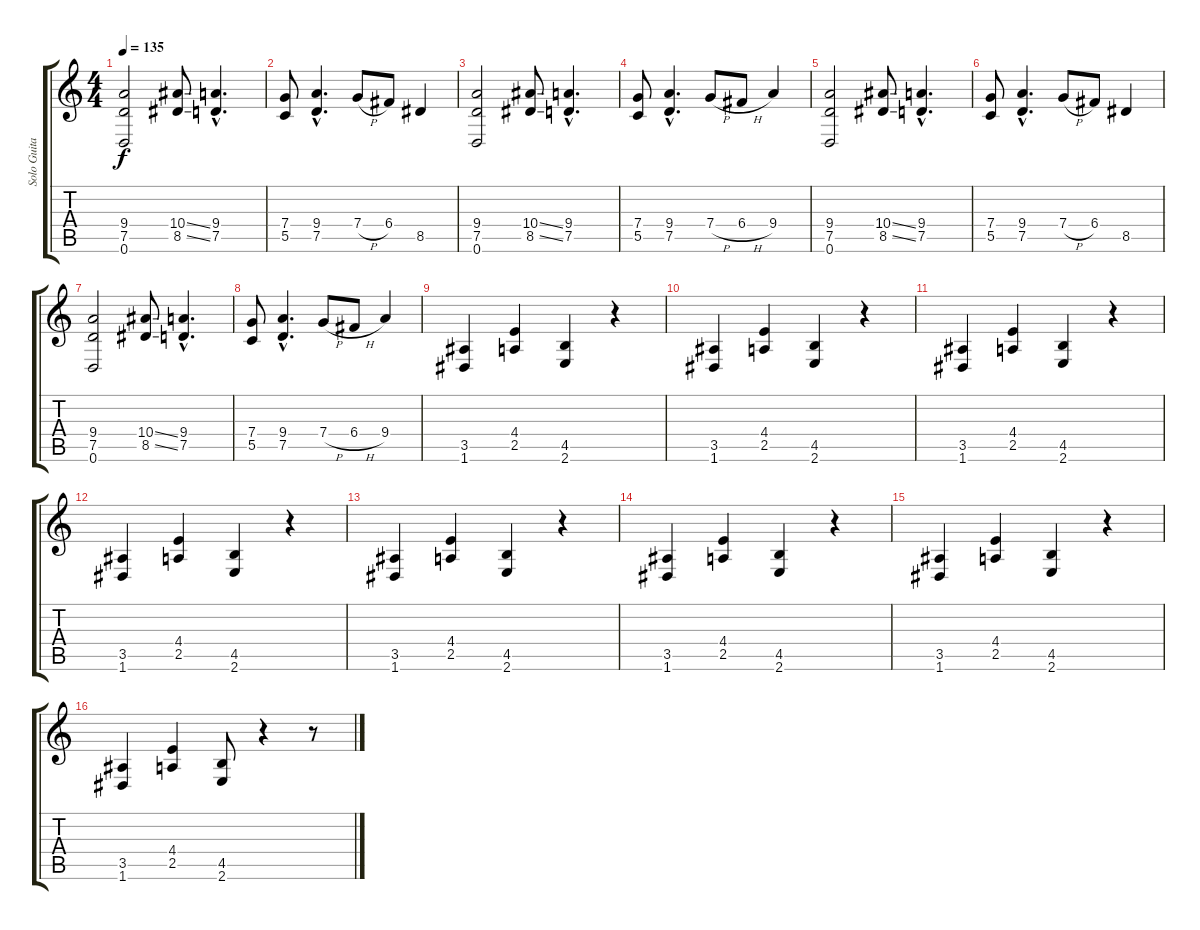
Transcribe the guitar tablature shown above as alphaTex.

\track ("Solo Guitar" "Solo Guita") {instrument distortionguitar}
\staff {score tabs}
\tuning (D4 A3 F3 C3 G2 D2) {hide}
\ts (4 4)
\tempo 135
\clef g2
\ks c
(9.4 7.5 0.6).2{dy f} (10.4{ss} 8.5{ss}).8 (9.4{hac} 7.5{hac}).4{d} |
(7.4 5.5).8 (9.4{hac} 7.5{hac}).4{d} 7.4{h}.8 6.4.8 8.5.4 |
(9.4 7.5 0.6).2 (10.4{ss} 8.5{ss}).8 (9.4{hac} 7.5{hac}).4{d} |
(7.4 5.5).8 (9.4{hac} 7.5{hac}).4{d} 7.4{h}.8 6.4{h}.8 9.4.4 |
(9.4 7.5 0.6).2 (10.4{ss} 8.5{ss}).8 (9.4{hac} 7.5{hac}).4{d} |
(7.4 5.5).8 (9.4{hac} 7.5{hac}).4{d} 7.4{h}.8 6.4.8 8.5.4 |
(9.4 7.5 0.6).2 (10.4{ss} 8.5{ss}).8 (9.4{hac} 7.5{hac}).4{d} |
(7.4 5.5).8 (9.4{hac} 7.5{hac}).4{d} 7.4{h}.8 6.4{h}.8 9.4.4 |
(3.5 1.6).4 (4.4 2.5).4 (4.5 2.6).4 r.4 |
(3.5 1.6).4 (4.4 2.5).4 (4.5 2.6).4 r.4 |
(3.5 1.6).4 (4.4 2.5).4 (4.5 2.6).4 r.4 |
(3.5 1.6).4 (4.4 2.5).4 (4.5 2.6).4 r.4 |
(3.5 1.6).4 (4.4 2.5).4 (4.5 2.6).4 r.4 |
(3.5 1.6).4 (4.4 2.5).4 (4.5 2.6).4 r.4 |
(3.5 1.6).4 (4.4 2.5).4 (4.5 2.6).4 r.4 |
(3.5 1.6).4 (4.4 2.5).4 (4.5 2.6).8 r.4 r.8
